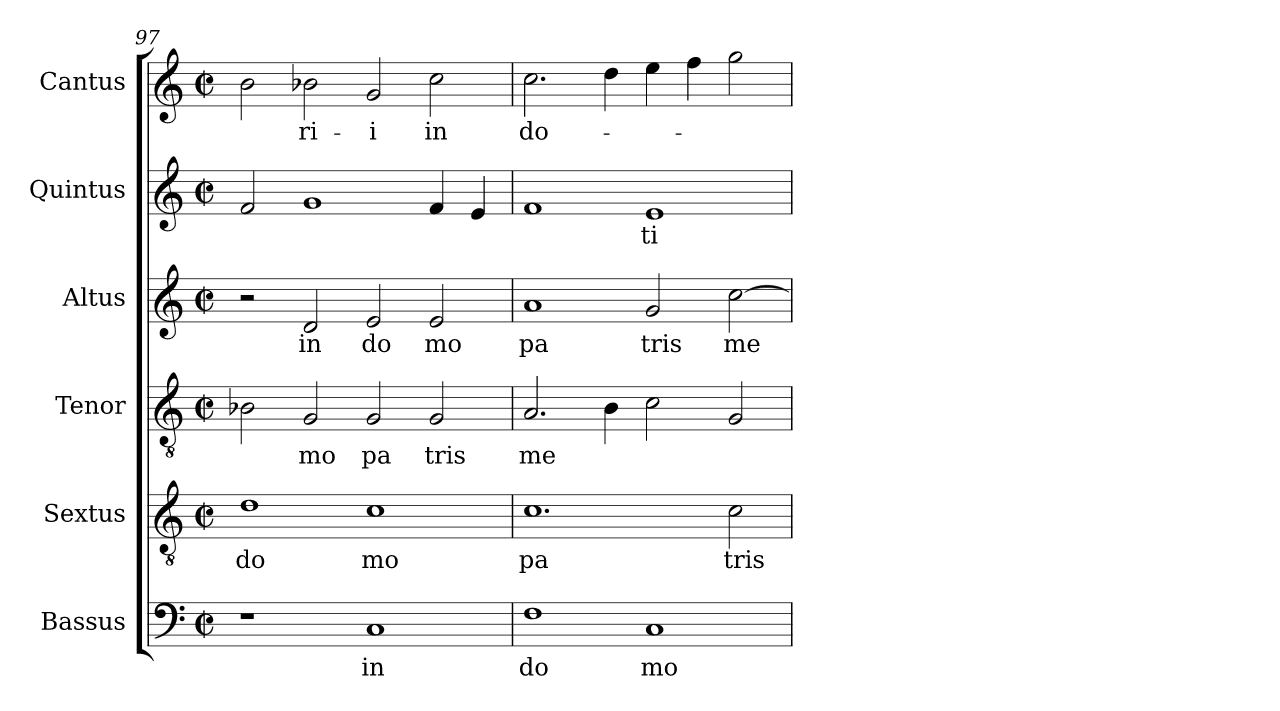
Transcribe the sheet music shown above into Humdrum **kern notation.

**kern	**text	**kern	**text	**kern	**text	**kern	**text	**kern	**text	**kern	**text
*part6	*part6	*part5	*part5	*part4	*part4	*part3	*part3	*part2	*part2	*part1	*part1
*staff6	*staff6	*staff5	*staff5	*staff4	*staff4	*staff3	*staff3	*staff2	*staff2	*staff1	*staff1
*I"Bassus	*	*I"Sextus	*	*I"Tenor	*	*I"Altus	*	*I"Quintus	*	*I"Cantus	*
*clefF4	*	*clefGv2	*	*clefGv2	*	*clefG2	*	*clefG2	*	*clefG2	*
*M2/2	*	*M2/2	*	*M2/2	*	*M2/2	*	*M2/2	*	*M2/2	*
*met(c|)	*	*met(c|)	*	*met(c|)	*	*met(c|)	*	*met(c|)	*	*met(c|)	*
=97	=97	=97	=97	=97	=97	=97	=97	=97	=97	=97	=97
!	!	!	!LO:LY:b:cj	!	!	!	!	!	!	!	!
1r	.	1d	do	2B-X\	.	2r	.	2f/	.	2b\	.
!	!	!	!	!	!LO:LY:b:cj	!	!LO:LY:b:cj	!	!	!	!LO:LY:b:cj
.	.	.	.	2G/	mo	2d/	in	1g	.	2b-X\	-ri-
!	!LO:LY:b:cj	!	!LO:LY:b:cj	!	!LO:LY:b:cj	!	!LO:LY:b:cj	!	!	!	!LO:LY:b:cj
1C	in	1c	mo	2G/	pa	2e/	do	.	.	2g/	-i
!	!	!	!	!	!LO:LY:b:cj	!	!LO:LY:b:cj	!	!	!	!LO:LY:b:cj
.	.	.	.	2G/	tris	2e/	mo	4f/	.	2cc\	in
.	.	.	.	.	.	.	.	4e/	.	.	.
=98	=98	=98	=98	=98	=98	=98	=98	=98	=98	=98	=98
!	!LO:LY:b:cj	!	!LO:LY:b:cj	!	!LO:LY:b	!	!LO:LY:b:cj	!	!	!	!LO:LY:b:cj
1F	do	1.c	pa	2.A/	me	1a	pa	1f	.	2.cc\	do-
.	.	.	.	4B\	.	.	.	.	.	4dd\	.
!	!LO:LY:b:cj	!	!	!	!	!	!LO:LY:b:cj	!	!LO:LY:b:cj	!	!
1C	mo	.	.	2c\	.	2g/	tris	1e	ti	4ee\	.
.	.	.	.	.	.	.	.	.	.	4ff\	.
!	!	!	!LO:LY:b:cj	!	!	!	!LO:LY:b	!	!	!	!
.	.	2c\	tris	2G/	.	[<2cc\	me	.	.	2gg\	.
=	=	=	=	=	=	=	=	=	=	=	=
*-	*-	*-	*-	*-	*-	*-	*-	*-	*-	*-	*-
